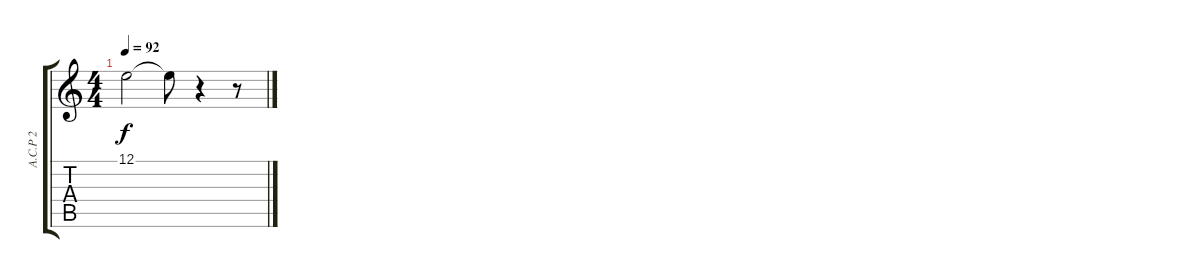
\track ("A.C.P 2" "A.C.P 2") {instrument acousticgrandpiano}
\staff {score tabs}
\tuning (E4 B3 G3 D3 A2 E2) {hide}
\ts (4 4)
\tempo 92
\clef g2
\ks c
12.1{t}.2{dy f} 12.1{t}.8 r.4 r.8
